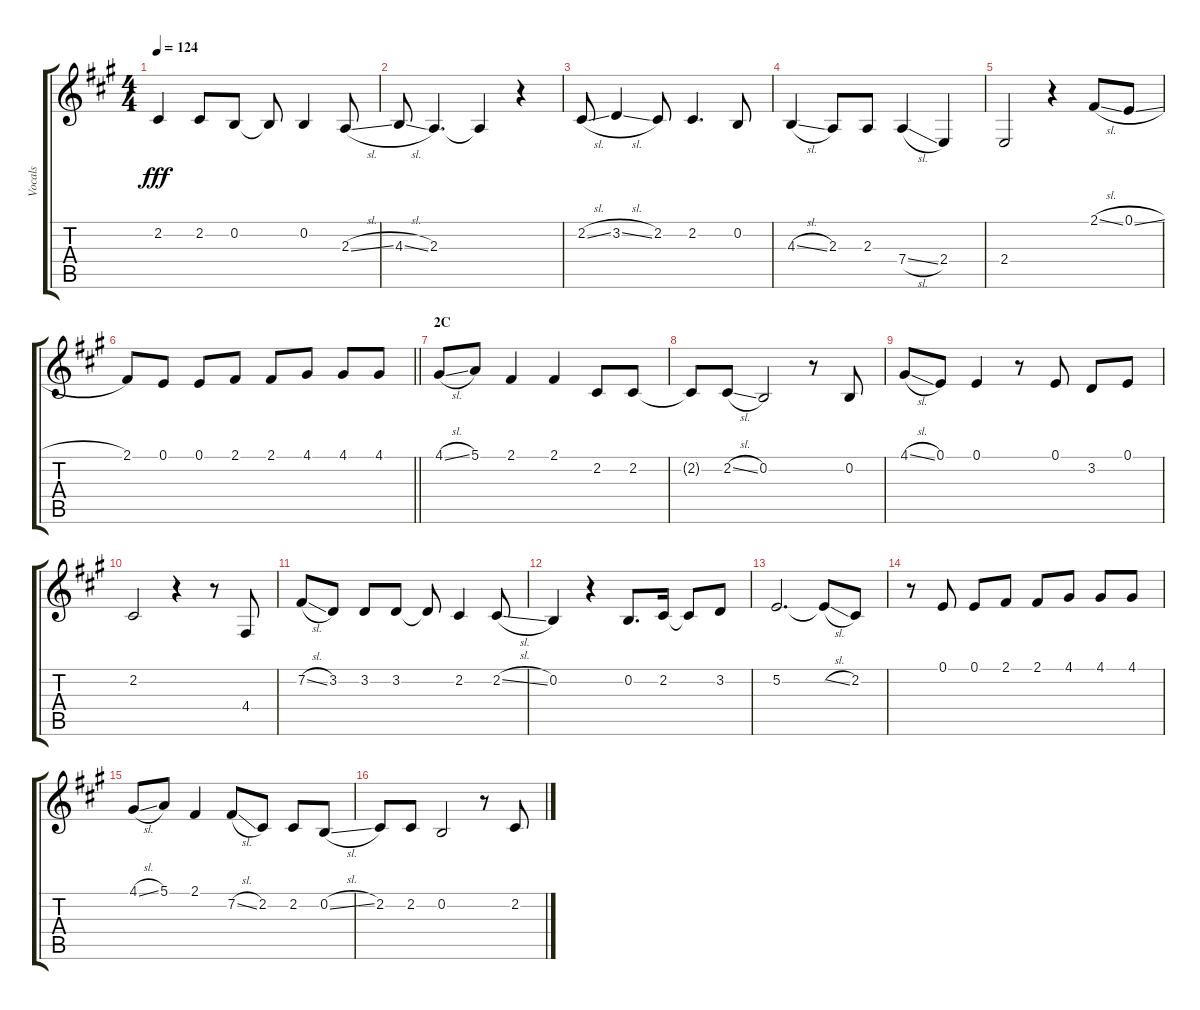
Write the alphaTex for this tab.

\track ("Vocals" "Vocals") {instrument voiceoohs}
\staff {score tabs}
\tuning (E4 B3 G3 D3 A2 E2) {hide}
\ts (4 4)
\tempo 124
\clef g2
\ks a
2.2.4{dy fff} 2.2.8 0.2.8 0.2{t}.8 0.2.4 2.3{sl}.8 |
4.3{sl}.8 2.3.4{d} 2.3{t}.4 r.4 |
2.2{sl}.8 3.2{sl}.4 2.2.8 2.2.4{d} 0.2.8 |
4.3{sl}.4 2.3.8 2.3.8 7.4{sl}.4 2.4.4 |
2.4.2 r.4 2.1{sl}.8 0.1{sl}.8 |
\barLineRight lightlight
2.1.8 0.1.8 0.1.8 2.1.8 2.1.8 4.1.8 4.1.8 4.1.8 |
\section ("" "2C")
4.1{sl}.8 5.1.8 2.1.4 2.1.4 2.2.8 2.2.8 |
2.2{t}.8 2.2{sl}.8 0.2.2 r.8 0.2.8 |
4.1{sl}.8 0.1.8 0.1.4 r.8 0.1.8 3.2.8 0.1.8 |
2.2.2 r.4 r.8 4.4.8 |
7.2{sl}.8 3.2.8 3.2.8 3.2.8 3.2{t}.8 2.2.4 2.2{sl}.8 |
0.2.4 r.4 0.2.8{d} 2.2.16 2.2{t}.8 3.2.8 |
5.2.2{d} 5.2{sl t}.8 2.2.8 |
r.8 0.1.8 0.1.8 2.1.8 2.1.8 4.1.8 4.1.8 4.1.8 |
4.1{sl}.8 5.1.8 2.1.4 7.2{sl}.8 2.2.8 2.2.8 0.2{sl}.8 |
2.2.8 2.2.8 0.2.2 r.8 2.2.8
